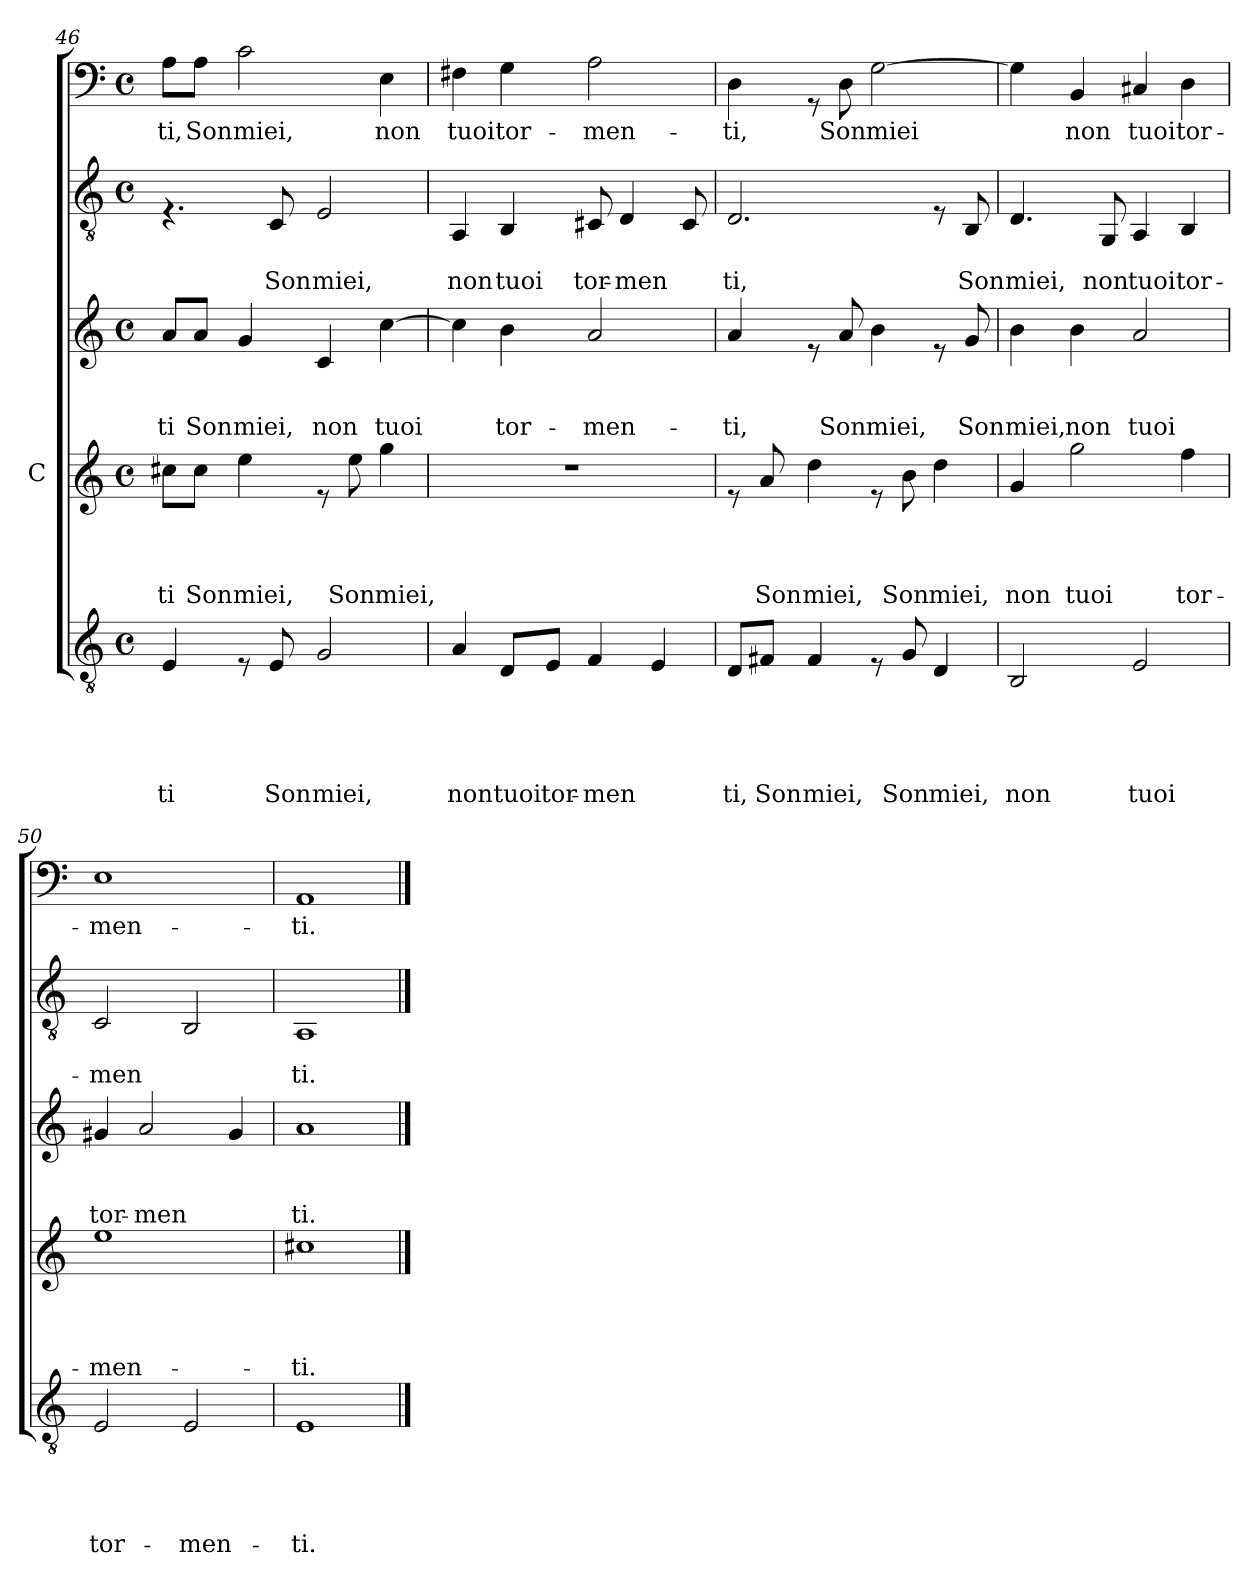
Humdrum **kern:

**kern	**text	**text	**text	**text	**text	**kern	**text	**text	**text	**text	**kern	**text	**text	**text	**kern	**text	**text	**kern	**text
*part5	*part5	*part5	*part5	*part5	*part5	*part4	*part4	*part4	*part4	*part4	*part3	*part3	*part3	*part3	*part2	*part2	*part2	*part1	*part1
*staff5	*staff5	*staff5	*staff5	*staff5	*staff5	*staff4	*staff4	*staff4	*staff4	*staff4	*staff3	*staff3	*staff3	*staff3	*staff2	*staff2	*staff2	*staff1	*staff1
*	*	*	*	*	*	*I"C	*	*	*	*	*	*	*	*	*	*	*	*	*
*clefGv2	*	*	*	*	*	*clefG2	*	*	*	*	*clefG2	*	*	*	*clefGv2	*	*	*clefF4	*
*k[]	*	*	*	*	*	*k[]	*	*	*	*	*k[]	*	*	*	*k[]	*	*	*k[]	*
*C:	*	*	*	*	*	*C:	*	*	*	*	*C:	*	*	*	*C:	*	*	*C:	*
*M4/4	*	*	*	*	*	*M4/4	*	*	*	*	*M4/4	*	*	*	*M4/4	*	*	*M4/4	*
*met(c)	*	*	*	*	*	*met(c)	*	*	*	*	*met(c)	*	*	*	*met(c)	*	*	*met(c)	*
=46	=46	=46	=46	=46	=46	=46	=46	=46	=46	=46	=46	=46	=46	=46	=46	=46	=46	=46	=46
!	!	!	!	!	!LO:LY:b	!	!	!	!	!LO:LY:b	!	!	!	!LO:LY:b	!	!	!	!	!LO:LY:b
4E/	.	.	.	.	-ti	8cc#X\L	.	.	.	-ti	8a/L	.	.	-ti	4.rE	.	.	8A\L	-ti,
!	!	!	!	!	!	!	!	!	!	!LO:LY:b	!	!	!	!LO:LY:b	!	!	!	!	!LO:LY:b
.	.	.	.	.	.	8cc#\J	.	.	.	Son	8a/J	.	.	Son	.	.	.	8A\J	Son
!	!	!	!	!	!	!	!	!	!	!LO:LY:b	!	!	!	!LO:LY:b	!	!	!	!	!LO:LY:b
8rE	.	.	.	.	.	4ee\	.	.	.	miei,	4g/	.	.	miei,	.	.	.	2c\	miei,
!	!	!	!	!	!LO:LY:b	!	!	!	!	!	!	!	!	!	!	!	!LO:LY:b	!	!
8E/	.	.	.	.	Son	.	.	.	.	.	.	.	.	.	8C/	.	Son	.	.
!	!	!	!	!	!LO:LY:b	!	!	!	!	!	!	!	!	!LO:LY:b	!	!	!LO:LY:b	!	!
2G/	.	.	.	.	miei,	8re	.	.	.	.	4c/	.	.	non	2E/	.	miei,	.	.
!	!	!	!	!	!	!	!	!	!	!LO:LY:b	!	!	!	!	!	!	!	!	!
.	.	.	.	.	.	8ee\	.	.	.	Son	.	.	.	.	.	.	.	.	.
!	!	!	!	!	!	!	!	!	!	!LO:LY:b	!	!	!	!LO:LY:b	!	!	!	!	!LO:LY:b
.	.	.	.	.	.	4gg\	.	.	.	miei,	[>4cc\	.	.	tuoi	.	.	.	4E\	non
!!LO:LB:g=z
=47	=47	=47	=47	=47	=47	=47	=47	=47	=47	=47	=47	=47	=47	=47	=47	=47	=47	=47	=47
!	!	!	!	!	!LO:LY:b	!	!	!	!	!	!	!	!	!	!	!	!LO:LY:b	!	!LO:LY:b
4A/	.	.	.	.	non	1r	.	.	.	.	4cc\]	.	.	.	4AA/	.	non	4F#X\	tuoi
!	!	!	!	!	!LO:LY:b	!	!	!	!	!	!	!	!	!LO:LY:b	!	!	!LO:LY:b	!	!LO:LY:b
8D/L	.	.	.	.	tuoi	.	.	.	.	.	4b\	.	.	tor-	4BB/	.	tuoi	4G\	tor-
!	!	!	!	!	!LO:LY:b	!	!	!	!	!	!	!	!	!	!	!	!	!	!
8E/J	.	.	.	.	tor-	.	.	.	.	.	.	.	.	.	.	.	.	.	.
!	!	!	!	!	!LO:LY:b	!	!	!	!	!	!	!	!	!LO:LY:b	!	!	!LO:LY:b	!	!LO:LY:b
4F/	.	.	.	.	-men	.	.	.	.	.	2a/	.	.	-men-	8C#X/	.	tor-	2A\	-men-
!	!	!	!	!	!	!	!	!	!	!	!	!	!	!	!	!	!LO:LY:b	!	!
.	.	.	.	.	.	.	.	.	.	.	.	.	.	.	4D/	.	-men	.	.
4E/	.	.	.	.	.	.	.	.	.	.	.	.	.	.	.	.	.	.	.
.	.	.	.	.	.	.	.	.	.	.	.	.	.	.	8C#/	.	.	.	.
=48	=48	=48	=48	=48	=48	=48	=48	=48	=48	=48	=48	=48	=48	=48	=48	=48	=48	=48	=48
!	!	!	!	!	!LO:LY:b	!	!	!	!	!	!	!	!	!LO:LY:b	!	!	!LO:LY:b	!	!LO:LY:b
8D/L	.	.	.	.	ti,	8re	.	.	.	.	4a/	.	.	-ti,	2.D/	.	ti,	4D\	-ti,
!	!	!	!	!	!LO:LY:b	!	!	!	!	!LO:LY:b	!	!	!	!	!	!	!	!	!
8F#X/J	.	.	.	.	Son	8a/	.	.	.	Son	.	.	.	.	.	.	.	.	.
!	!	!	!	!	!LO:LY:b	!	!	!	!	!LO:LY:b	!	!	!	!	!	!	!	!	!
4F#/	.	.	.	.	miei,	4dd\	.	.	.	miei,	8re	.	.	.	.	.	.	8rGG	.
!	!	!	!	!	!	!	!	!	!	!	!	!	!	!LO:LY:b	!	!	!	!	!LO:LY:b
.	.	.	.	.	.	.	.	.	.	.	8a/	.	.	Son	.	.	.	8D\	Son
!	!	!	!	!	!	!	!	!	!	!	!	!	!	!LO:LY:b	!	!	!	!	!LO:LY:b
8rE	.	.	.	.	.	8re	.	.	.	.	4b\	.	.	miei,	.	.	.	[>2G\	miei
!	!	!	!	!	!LO:LY:b	!	!	!	!	!LO:LY:b	!	!	!	!	!	!	!	!	!
8G/	.	.	.	.	Son	8b\	.	.	.	Son	.	.	.	.	.	.	.	.	.
!	!	!	!	!	!LO:LY:b	!	!	!	!	!LO:LY:b	!	!	!	!	!	!	!	!	!
4D/	.	.	.	.	miei,	4dd\	.	.	.	miei,	8re	.	.	.	8rE	.	.	.	.
!	!	!	!	!	!	!	!	!	!	!	!	!	!	!LO:LY:b	!	!	!LO:LY:b	!	!
.	.	.	.	.	.	.	.	.	.	.	8g/	.	.	Son	8BB/	.	Son	.	.
=49	=49	=49	=49	=49	=49	=49	=49	=49	=49	=49	=49	=49	=49	=49	=49	=49	=49	=49	=49
!	!	!	!	!	!LO:LY:b	!	!	!	!	!LO:LY:b	!	!	!	!LO:LY:b	!	!	!LO:LY:b	!	!
2BB/	.	.	.	.	non	4g/	.	.	.	non	4b\	.	.	miei,	4.D/	.	miei,	4G\]	.
!	!	!	!	!	!	!	!	!	!	!LO:LY:b	!	!	!	!LO:LY:b	!	!	!	!	!LO:LY:b
.	.	.	.	.	.	2gg\	.	.	.	tuoi	4b\	.	.	non	.	.	.	4BB/	non
!	!	!	!	!	!	!	!	!	!	!	!	!	!	!	!	!	!LO:LY:b	!	!
.	.	.	.	.	.	.	.	.	.	.	.	.	.	.	8GG/	.	non	.	.
!	!	!	!	!	!LO:LY:b	!	!	!	!	!	!	!	!	!LO:LY:b	!	!	!LO:LY:b	!	!LO:LY:b
2E/	.	.	.	.	tuoi	.	.	.	.	.	2a/	.	.	tuoi	4AA/	.	tuoi	4C#X/	tuoi
!	!	!	!	!	!	!	!	!	!	!LO:LY:b	!	!	!	!	!	!	!LO:LY:b	!	!LO:LY:b
.	.	.	.	.	.	4ff\	.	.	.	tor-	.	.	.	.	4BB/	.	tor-	4D\	tor-
=50	=50	=50	=50	=50	=50	=50	=50	=50	=50	=50	=50	=50	=50	=50	=50	=50	=50	=50	=50
!	!	!	!	!	!LO:LY:b	!	!	!	!	!LO:LY:b	!	!	!	!LO:LY:b	!	!	!LO:LY:b	!	!LO:LY:b
2E/	.	.	.	.	tor-	1ee	.	.	.	-men-	4g#X/	.	.	tor-	2C/	.	-men	1E	-men-
!	!	!	!	!	!	!	!	!	!	!	!	!	!	!LO:LY:b	!	!	!	!	!
.	.	.	.	.	.	.	.	.	.	.	2a/	.	.	-men	.	.	.	.	.
!	!	!	!	!	!LO:LY:b	!	!	!	!	!	!	!	!	!	!	!	!	!	!
2E/	.	.	.	.	-men-	.	.	.	.	.	.	.	.	.	2BB/	.	.	.	.
.	.	.	.	.	.	.	.	.	.	.	4g#/	.	.	.	.	.	.	.	.
=51	=51	=51	=51	=51	=51	=51	=51	=51	=51	=51	=51	=51	=51	=51	=51	=51	=51	=51	=51
!	!	!	!	!	!LO:LY:b	!	!	!	!	!LO:LY:b	!	!	!	!LO:LY:b	!	!	!LO:LY:b	!	!LO:LY:b
1E	.	.	.	.	-ti.	1cc#X	.	.	.	-ti.	1a	.	.	ti.	1AA	.	ti.	1AA	-ti.
==	==	==	==	==	==	==	==	==	==	==	==	==	==	==	==	==	==	==	==
*-	*-	*-	*-	*-	*-	*-	*-	*-	*-	*-	*-	*-	*-	*-	*-	*-	*-	*-	*-
